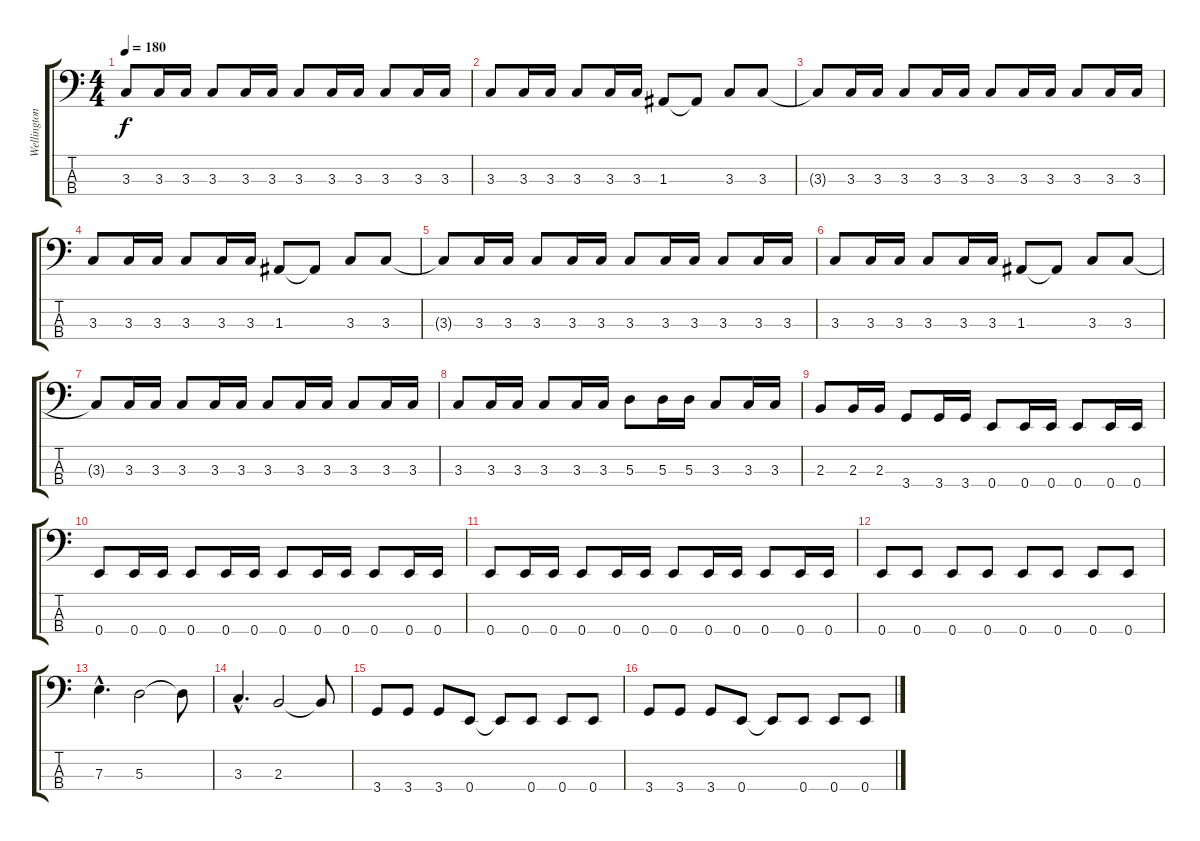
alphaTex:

\track ("Wellington Veloso" "Wellington") {instrument electricbasspick}
\staff {score tabs}
\tuning (G2 D2 A1 E1) {hide}
\ts (4 4)
\tempo 180
\clef f4
\ks c
3.3{t}.8{dy f} 3.3.16 3.3.16 3.3.8 3.3.16 3.3.16 3.3.8 3.3.16 3.3.16 3.3.8 3.3.16 3.3.16 |
3.3.8 3.3.16 3.3.16 3.3.8 3.3.16 3.3.16 1.3.8 1.3{t}.8 3.3.8 3.3.8 |
3.3{t}.8 3.3.16 3.3.16 3.3.8 3.3.16 3.3.16 3.3.8 3.3.16 3.3.16 3.3.8 3.3.16 3.3.16 |
3.3.8 3.3.16 3.3.16 3.3.8 3.3.16 3.3.16 1.3.8 1.3{t}.8 3.3.8 3.3.8 |
3.3{t}.8 3.3.16 3.3.16 3.3.8 3.3.16 3.3.16 3.3.8 3.3.16 3.3.16 3.3.8 3.3.16 3.3.16 |
3.3.8 3.3.16 3.3.16 3.3.8 3.3.16 3.3.16 1.3.8 1.3{t}.8 3.3.8 3.3.8 |
3.3{t}.8 3.3.16 3.3.16 3.3.8 3.3.16 3.3.16 3.3.8 3.3.16 3.3.16 3.3.8 3.3.16 3.3.16 |
3.3.8 3.3.16 3.3.16 3.3.8 3.3.16 3.3.16 5.3.8 5.3.16 5.3.16 3.3.8 3.3.16 3.3.16 |
2.3.8 2.3.16 2.3.16 3.4.8 3.4.16 3.4.16 0.4.8 0.4.16 0.4.16 0.4.8 0.4.16 0.4.16 |
0.4.8 0.4.16 0.4.16 0.4.8 0.4.16 0.4.16 0.4.8 0.4.16 0.4.16 0.4.8 0.4.16 0.4.16 |
0.4.8 0.4.16 0.4.16 0.4.8 0.4.16 0.4.16 0.4.8 0.4.16 0.4.16 0.4.8 0.4.16 0.4.16 |
0.4.8 0.4.8 0.4.8 0.4.8 0.4.8 0.4.8 0.4.8 0.4.8 |
7.3{hac}.4{d} 5.3.2 5.3{t}.8 |
3.3{hac}.4{d} 2.3.2 2.3{t}.8 |
3.4.8 3.4.8 3.4.8 0.4.8 0.4{t}.8 0.4.8 0.4.8 0.4.8 |
3.4.8 3.4.8 3.4.8 0.4.8 0.4{t}.8 0.4.8 0.4.8 0.4.8
